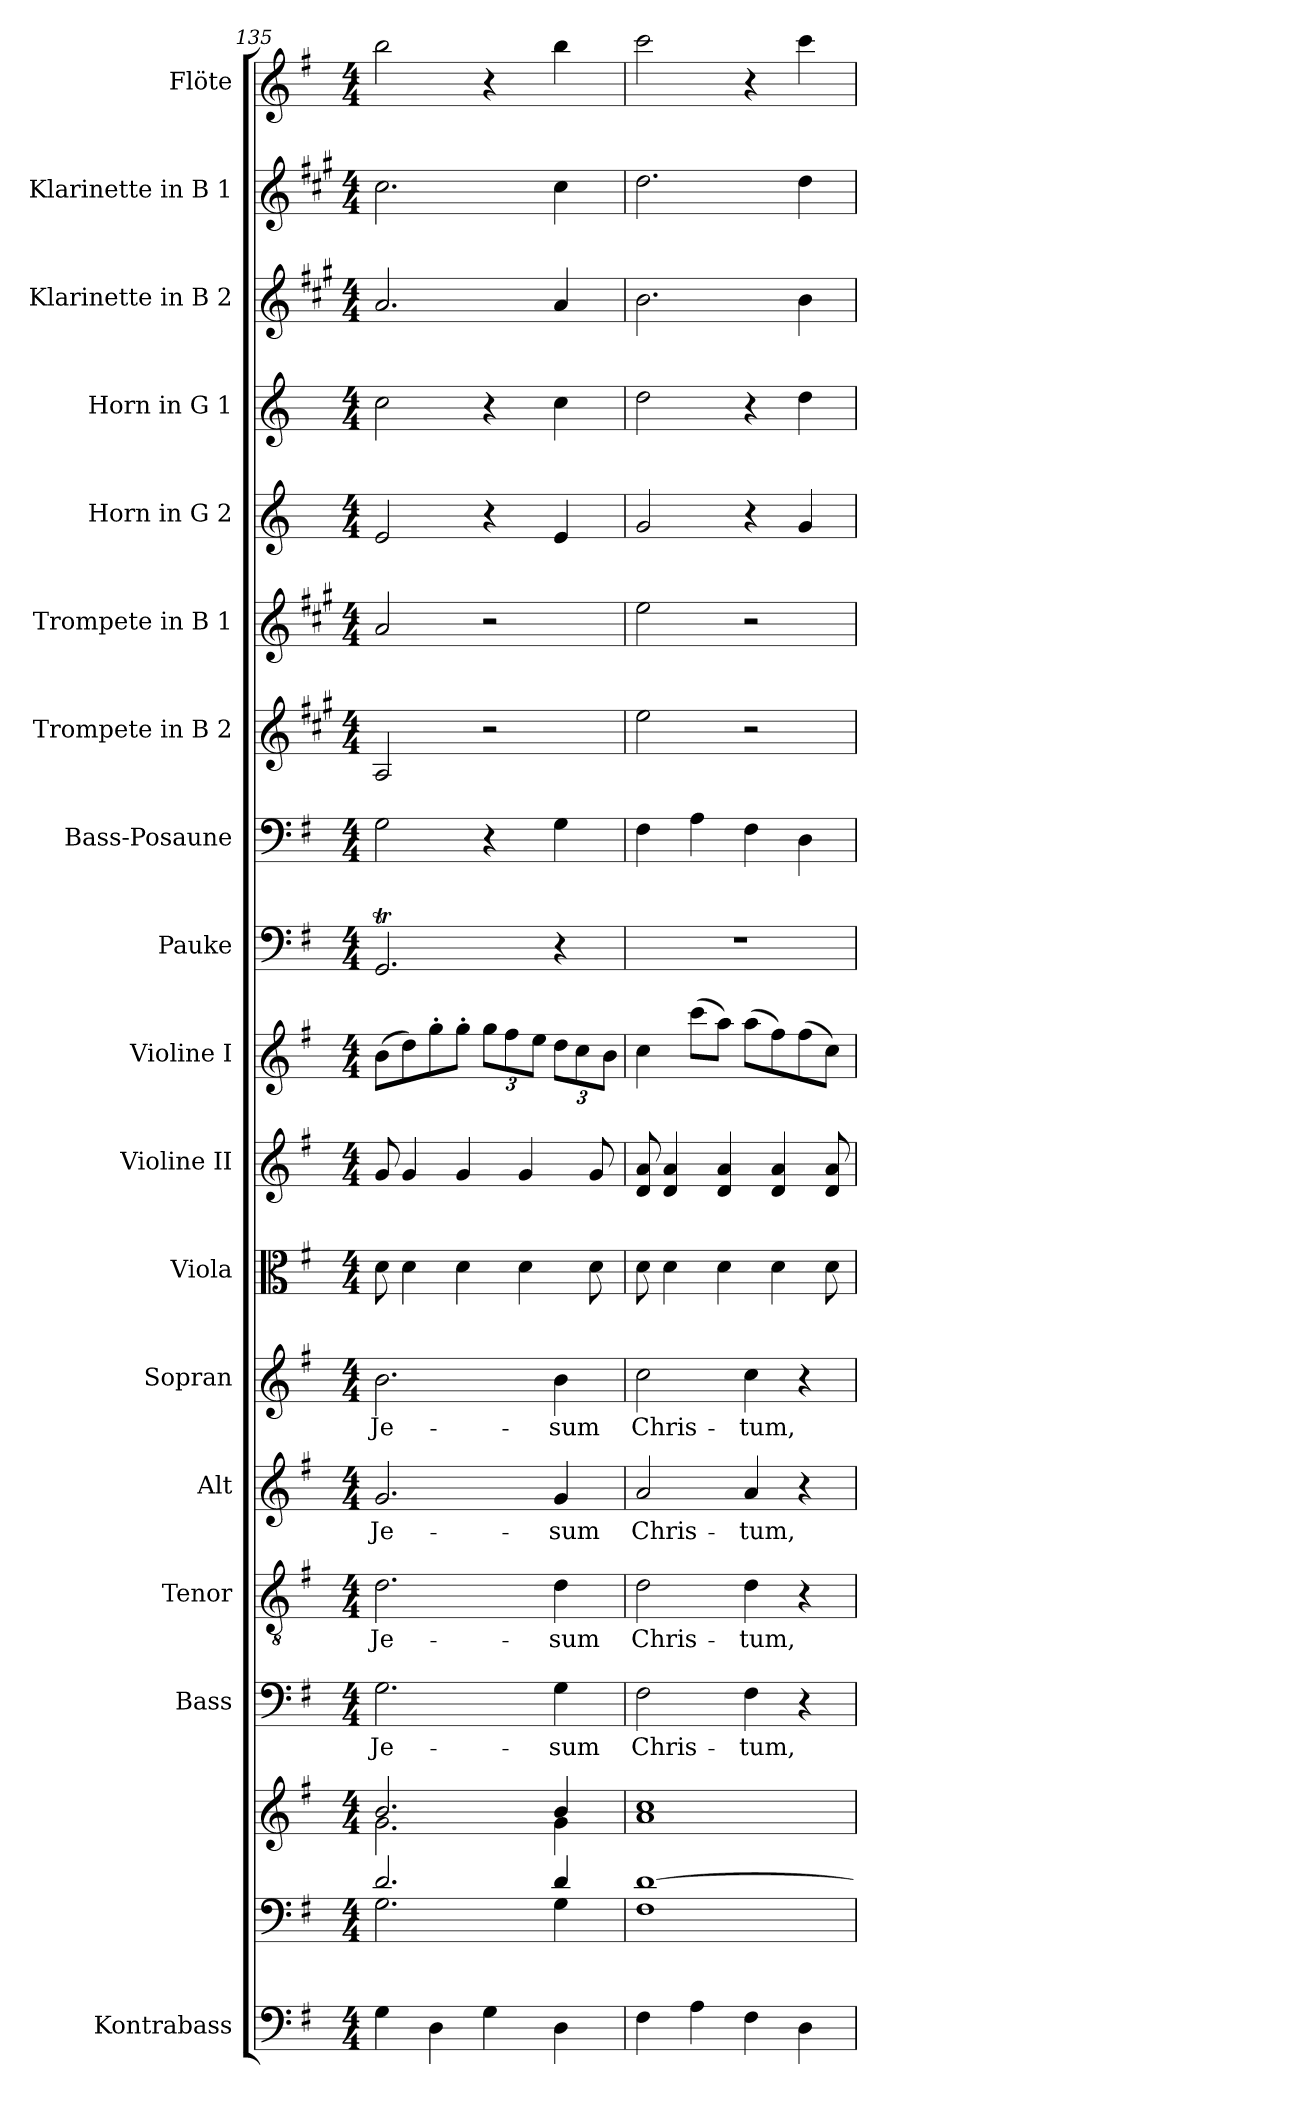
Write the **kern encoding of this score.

**kern	**kern	**kern	**kern	**text	**kern	**text	**kern	**text	**kern	**text	**kern	**kern	**kern	**kern	**kern	**kern	**kern	**kern	**kern	**kern	**kern	**kern
*part18	*part17	*part17	*part16	*part16	*part15	*part15	*part14	*part14	*part13	*part13	*part12	*part11	*part10	*part9	*part8	*part7	*part6	*part5	*part4	*part3	*part2	*part1
*staff19	*staff18	*staff17	*staff16	*staff16	*staff15	*staff15	*staff14	*staff14	*staff13	*staff13	*staff12	*staff11	*staff10	*staff9	*staff8	*staff7	*staff6	*staff5	*staff4	*staff3	*staff2	*staff1
*I"Kontrabass	*	*	*I"Bass	*	*I"Tenor	*	*I"Alt	*	*I"Sopran	*	*I"Viola	*I"Violine II	*I"Violine I	*I"Pauke	*I"Bass-Posaune	*I"Trompete in B 2	*I"Trompete in B 1	*I"Horn in G 2	*I"Horn in G 1	*I"Klarinette in B 2	*I"Klarinette in B 1	*I"Flöte
*I'Kb.	*	*	*I'B	*	*I'T	*	*I'A	*	*I'S	*	*I'Vla.	*I'Vl. II	*I'Vl. I	*I'Pk.	*I'B. Pos.	*	*	*I'Hrn. 2	*I'Hrn. 1	*	*	*I'Fl.
*clefF4	*clefF4	*clefG2	*clefF4	*	*clefGv2	*	*clefG2	*	*clefG2	*	*clefC3	*clefG2	*clefG2	*clefF4	*clefF4	*clefG2	*clefG2	*clefG2	*clefG2	*clefG2	*clefG2	*clefG2
*ITrd7c12	*	*	*	*	*	*	*	*	*	*	*	*	*	*	*	*ITrd1c2	*ITrd1c2	*ITrd3c5	*ITrd3c5	*ITrd1c2	*ITrd1c2	*
*k[f#]	*k[f#]	*k[f#]	*k[f#]	*	*k[f#]	*	*k[f#]	*	*k[f#]	*	*k[f#]	*k[f#]	*k[f#]	*k[f#]	*k[f#]	*k[f#]	*k[f#]	*k[f#]	*k[f#]	*k[f#]	*k[f#]	*k[f#]
*G:	*G:	*G:	*G:	*	*G:	*	*G:	*	*G:	*	*G:	*G:	*G:	*G:	*G:	*G:	*G:	*G:	*G:	*G:	*G:	*G:
*M4/4	*M4/4	*M4/4	*M4/4	*	*M4/4	*	*M4/4	*	*M4/4	*	*M4/4	*M4/4	*M4/4	*M4/4	*M4/4	*M4/4	*M4/4	*M4/4	*M4/4	*M4/4	*M4/4	*M4/4
=135	=135	=135	=135	=135	=135	=135	=135	=135	=135	=135	=135	=135	=135	=135	=135	=135	=135	=135	=135	=135	=135	=135
*	*^	*^	*	*	*	*	*	*	*	*	*	*	*	*	*	*	*	*	*	*	*	*
!	!	!	!	!	!	!LO:LY:b	!	!LO:LY:b	!	!LO:LY:b	!	!LO:LY:b	!	!	!	!	!	!	!	!	!	!	!	!
4GG\	2.d/	2.G\	2.b/	2.g\	2.G\	Je-	2.d\	Je-	2.g/	Je-	2.b\	Je-	8d\	8g/	(>8b\L	2.GGT/	2G\	2G/	2g/	2B/	2g\	2.g/	2.b\	2bb\
.	.	.	.	.	.	.	.	.	.	.	.	.	4d\	4g/	8dd\)	.	.	.	.	.	.	.	.	.
4DD\	.	.	.	.	.	.	.	.	.	.	.	.	.	.	8gg'>\	.	.	.	.	.	.	.	.	.
.	.	.	.	.	.	.	.	.	.	.	.	.	4d\	4g/	8gg'>\J	.	.	.	.	.	.	.	.	.
4GG\	.	.	.	.	.	.	.	.	.	.	.	.	.	.	12gg\L	.	4r	2r	2r	4r	4r	.	.	4r
.	.	.	.	.	.	.	.	.	.	.	.	.	.	.	12ff#\	.	.	.	.	.	.	.	.	.
.	.	.	.	.	.	.	.	.	.	.	.	.	4d\	4g/	.	.	.	.	.	.	.	.	.	.
.	.	.	.	.	.	.	.	.	.	.	.	.	.	.	12ee\J	.	.	.	.	.	.	.	.	.
!	!	!	!	!	!	!LO:LY:b	!	!LO:LY:b	!	!LO:LY:b	!	!LO:LY:b	!	!	!	!	!	!	!	!	!	!	!	!
4DD\	4d/	4G\	4b/	4g\	4G\	-sum	4d\	-sum	4g/	-sum	4b\	-sum	.	.	12dd\L	4r	4G\	.	.	4B/	4g\	4g/	4b\	4bb\
.	.	.	.	.	.	.	.	.	.	.	.	.	.	.	12cc\	.	.	.	.	.	.	.	.	.
.	.	.	.	.	.	.	.	.	.	.	.	.	8d\	8g/	.	.	.	.	.	.	.	.	.	.
.	.	.	.	.	.	.	.	.	.	.	.	.	.	.	12b\J	.	.	.	.	.	.	.	.	.
=136	=136	=136	=136	=136	=136	=136	=136	=136	=136	=136	=136	=136	=136	=136	=136	=136	=136	=136	=136	=136	=136	=136	=136	=136
!	!	!	!	!	!	!LO:LY:b	!	!LO:LY:b	!	!LO:LY:b	!	!LO:LY:b	!	!	!	!	!	!	!	!	!	!	!	!
4FF#\	[>1d	1F#	1cc	1a	2F#\	Chris-	2d\	Chris-	2a/	Chris-	2cc\	Chris-	8d\	8d/ 8a/	4cc\	1r	4F#\	2dd\	2dd\	2d/	2a\	2.a\	2.cc\	2ccc\
.	.	.	.	.	.	.	.	.	.	.	.	.	4d\	4d/ 4a/	.	.	.	.	.	.	.	.	.	.
4AA\	.	.	.	.	.	.	.	.	.	.	.	.	.	.	(>8ccc\L	.	4A\	.	.	.	.	.	.	.
.	.	.	.	.	.	.	.	.	.	.	.	.	4d\	4d/ 4a/	8aa\J)	.	.	.	.	.	.	.	.	.
!	!	!	!	!	!	!LO:LY:b	!	!LO:LY:b	!	!LO:LY:b	!	!LO:LY:b	!	!	!	!	!	!	!	!	!	!	!	!
4FF#\	.	.	.	.	4F#\	-tum,	4d\	-tum,	4a/	-tum,	4cc\	-tum,	.	.	(>8aa\L	.	4F#\	2r	2r	4r	4r	.	.	4r
.	.	.	.	.	.	.	.	.	.	.	.	.	4d\	4d/ 4a/	8ff#\)	.	.	.	.	.	.	.	.	.
4DD\	.	.	.	.	4r	.	4r	.	4r	.	4r	.	.	.	(>8ff#\	.	4D\	.	.	4d/	4a\	4a\	4cc\	4ccc\
.	.	.	.	.	.	.	.	.	.	.	.	.	8d\	8d/ 8a/	8cc\J)	.	.	.	.	.	.	.	.	.
*	*v	*v	*	*	*	*	*	*	*	*	*	*	*	*	*	*	*	*	*	*	*	*	*	*
*	*	*v	*v	*	*	*	*	*	*	*	*	*	*	*	*	*	*	*	*	*	*	*	*
=	=	=	=	=	=	=	=	=	=	=	=	=	=	=	=	=	=	=	=	=	=	=
*-	*-	*-	*-	*-	*-	*-	*-	*-	*-	*-	*-	*-	*-	*-	*-	*-	*-	*-	*-	*-	*-	*-
